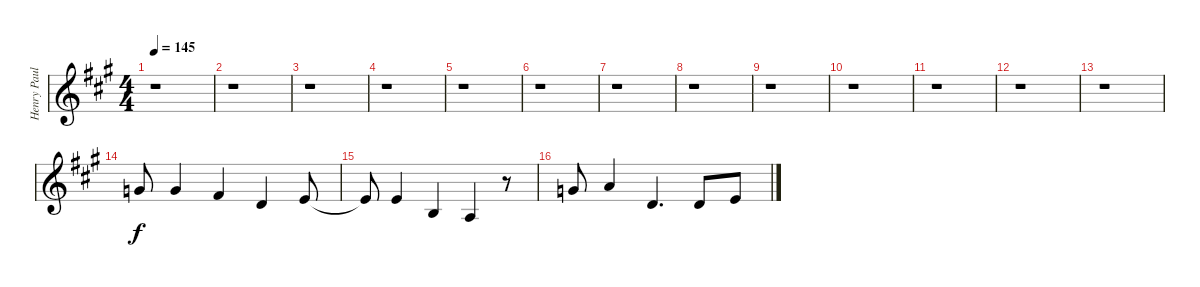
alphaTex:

\track ("Henry Paul Vocals" "Henry Paul") {instrument englishhorn}
\staff {score}
\tuning (E4 B3 G3 D3 A2 E2) {hide}
\ts (4 4)
\tempo 145
\clef g2
\ks a
r.1{dy f} |
r.1 |
r.1 |
r.1 |
r.1 |
r.1 |
r.1 |
r.1 |
r.1 |
r.1 |
r.1 |
r.1 |
r.1 |
3.1.8 3.1.4 2.1.4 3.2.4 0.1.8 |
0.1{t}.8 0.1.4 4.3.4 2.3.4 r.8 |
3.1.8 5.1.4 3.2.4{d} 3.2.8 5.2.8
